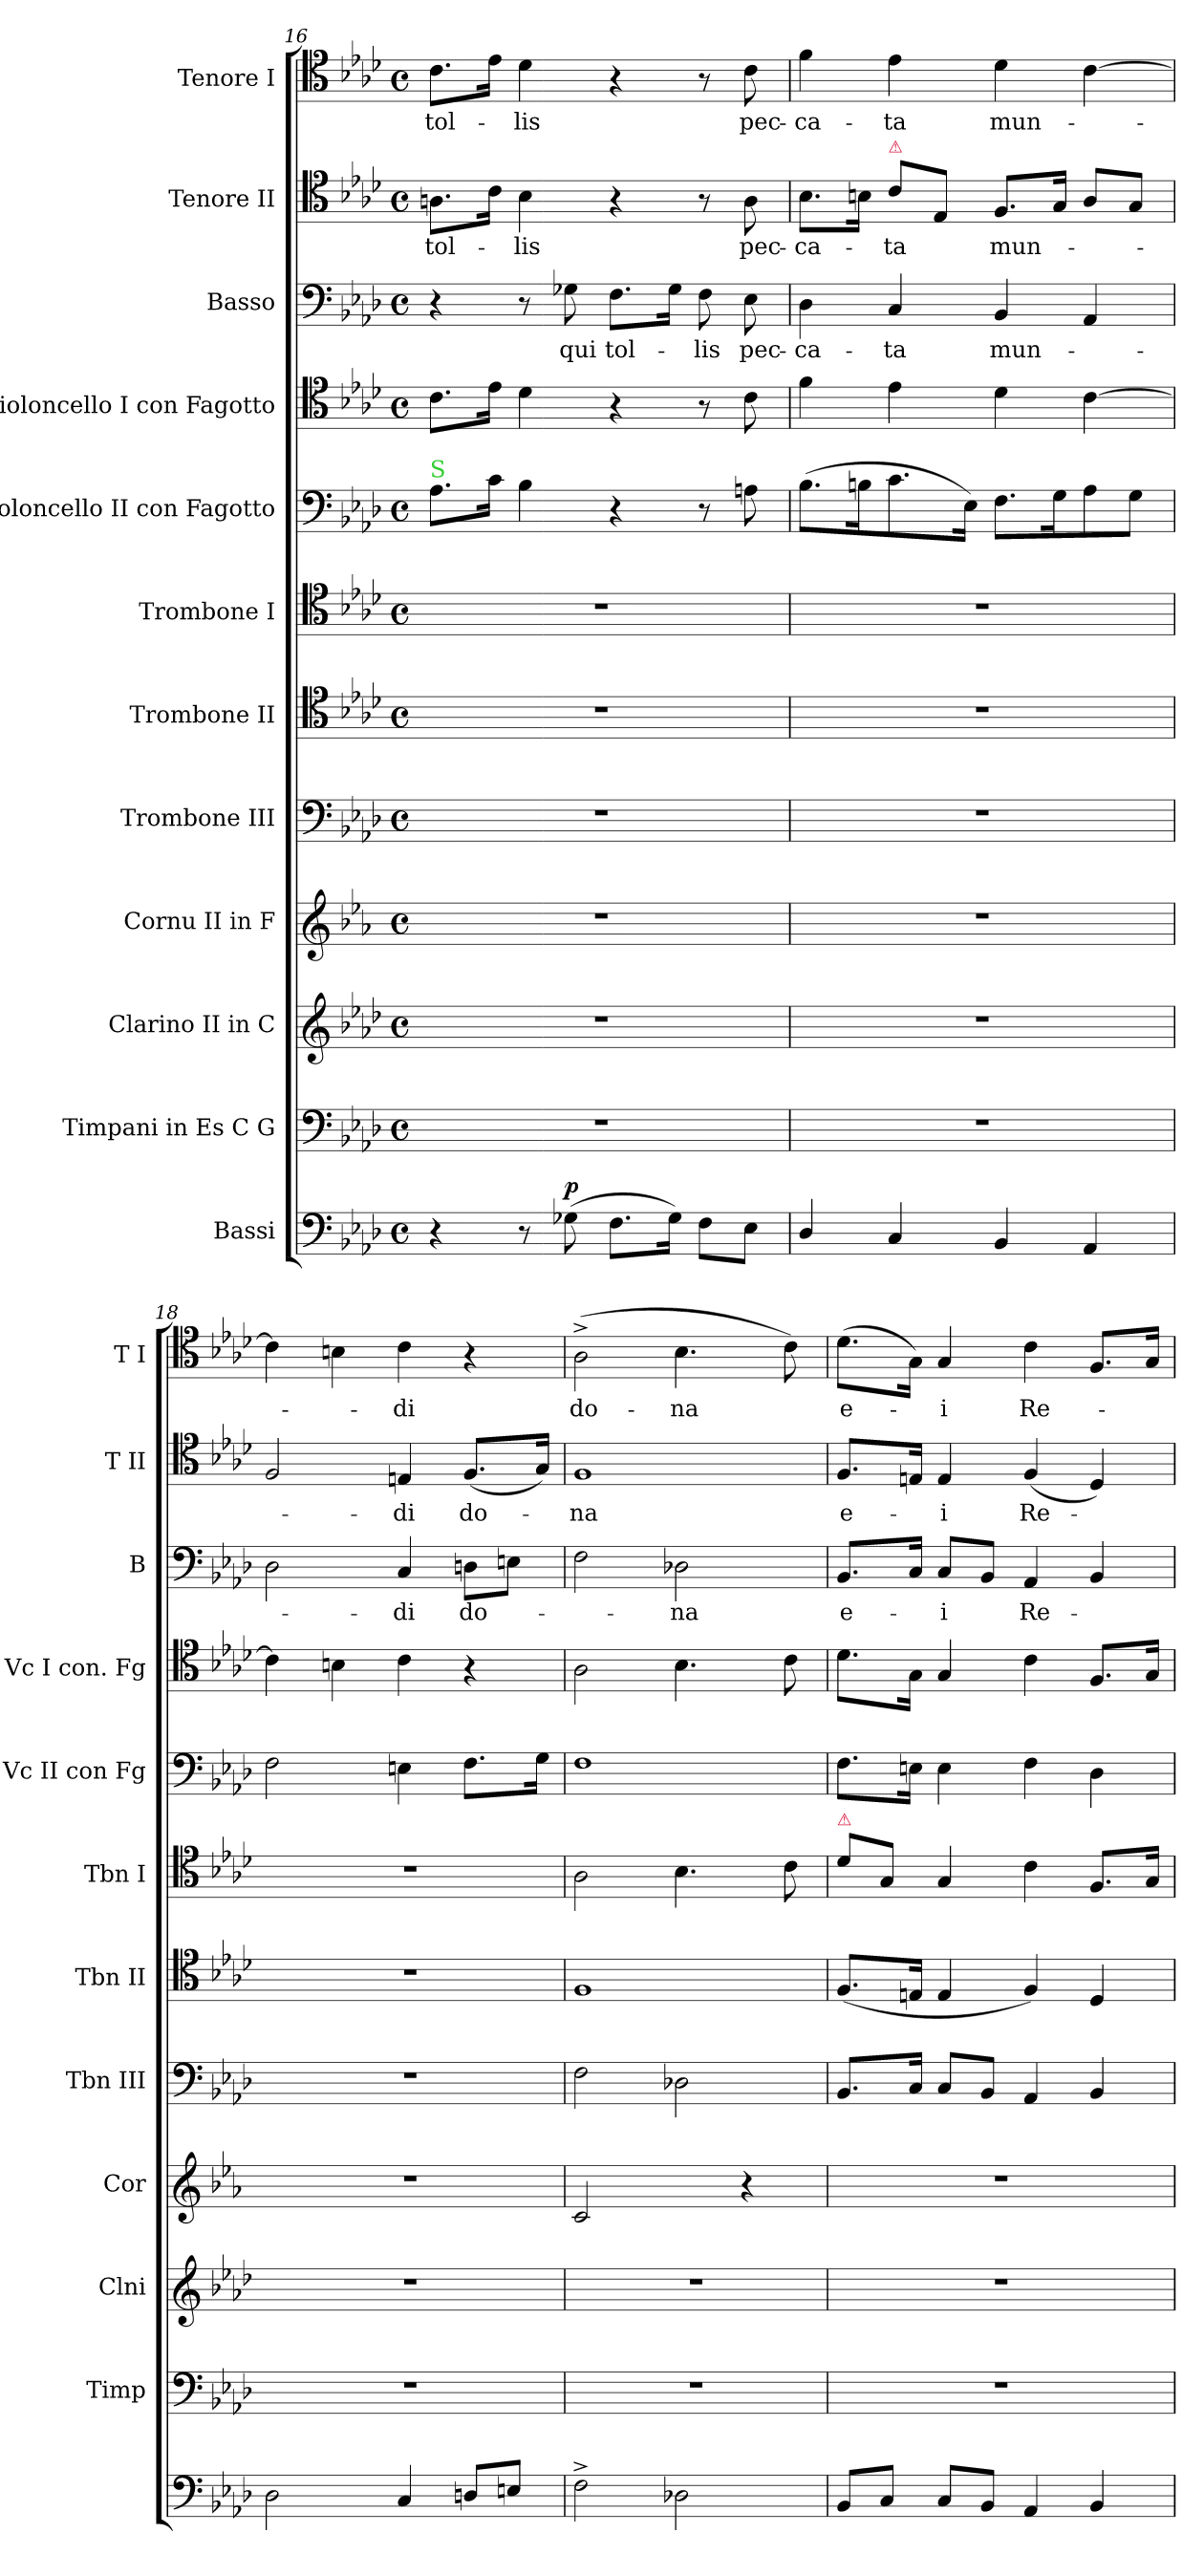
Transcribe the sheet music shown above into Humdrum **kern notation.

**kern	**dynam	**kern	**kern	**kern	**kern	**kern	**kern	**kern	**kern	**kern	**text	**kern	**text	**kern	**text
*part12	*part12	*part11	*part10	*part9	*part8	*part7	*part6	*part5	*part4	*part3	*part3	*part2	*part2	*part1	*part1
*staff12	*staff12	*staff11	*staff10	*staff9	*staff8	*staff7	*staff6	*staff5	*staff4	*staff3	*staff3	*staff2	*staff2	*staff1	*staff1
*I"Bassi	*	*I"Timpani in Es C G	*I"Clarino II in C	*I"Cornu II in F	*I"Trombone III	*I"Trombone II	*I"Trombone I	*I"Violoncello II con Fagotto	*I"Violoncello I con Fagotto	*I"Basso	*	*I"Tenore II	*	*I"Tenore I	*
*	*	*I'Timp	*I'Clni	*I'Cor	*I'Tbn III	*I'Tbn II	*I'Tbn I	*I'Vc II con Fg	*I'Vc I con. Fg	*I'B	*	*I'T II	*	*I'T I	*
*clefF4	*	*clefF4	*clefG2	*clefG2	*clefF4	*clefC4	*clefC4	*clefF4	*clefC4	*clefF4	*	*clefC4	*	*clefC4	*
*	*	*	*	*ITrd4c7	*	*	*	*	*	*	*	*	*	*	*
*k[b-e-a-d-]	*	*k[b-e-a-d-]	*k[b-e-a-d-]	*k[b-e-a-d-]	*k[b-e-a-d-]	*k[b-e-a-d-]	*k[b-e-a-d-]	*k[b-e-a-d-]	*k[b-e-a-d-]	*k[b-e-a-d-]	*	*k[b-e-a-d-]	*	*k[b-e-a-d-]	*
*f:	*	*f:	*f:	*f:	*f:	*f:	*f:	*f:	*f:	*f:	*	*f:	*	*f:	*
*M4/4	*	*M4/4	*M4/4	*M4/4	*M4/4	*M4/4	*M4/4	*M4/4	*M4/4	*M4/4	*	*M4/4	*	*M4/4	*
*met(c)	*	*met(c)	*met(c)	*met(c)	*met(c)	*met(c)	*met(c)	*met(c)	*met(c)	*met(c)	*	*met(c)	*	*met(c)	*
=16	=16	=16	=16	=16	=16	=16	=16	=16	=16	=16	=16	=16	=16	=16	=16
!	!	!	!	!	!	!	!	!LO:TX:a:color=limegreen:t=S	!	!	!	!	!	!	!
4r	.	1r	1r	1r	1r	1r	1r	8.A-\L	8.c\L	4r	.	8.An\L	tol-	8.c\L	tol-
.	.	.	.	.	.	.	.	16c\Jk	16e-\Jk	.	.	16c\Jk	.	16e-\Jk	.
8r	.	.	.	.	.	.	.	4B-\	4d-\	8r	.	4B-\	-lis	4d-\	-lis
!	!LO:DY:a	!	!	!	!	!	!	!	!	!	!	!	!	!	!
(>8G-X\	p	.	.	.	.	.	.	.	.	8G-X\	qui	.	.	.	.
8.F\L	.	.	.	.	.	.	.	4r	4r	8.F\L	tol-	4r	.	4r	.
16G-\Jk)	.	.	.	.	.	.	.	.	.	16G-\Jk	.	.	.	.	.
8F\L	.	.	.	.	.	.	.	8r	8r	8F\	-lis	8r	.	8r	.
8E-\J	.	.	.	.	.	.	.	8An\	8c\	8E-\	pec-	8A\	pec-	8c\	pec-
=17	=17	=17	=17	=17	=17	=17	=17	=17	=17	=17	=17	=17	=17	=17	=17
4D-/	.	1r	1r	1r	1r	1r	1r	(>8.B-\L	4f\	4D-\	-ca-	8.B-\L	-ca-	4f\	-ca-
.	.	.	.	.	.	.	.	16Bn\K	.	.	.	16Bn\Jk	.	.	.
!	!	!	!	!	!	!	!	!	!	!	!	!LO:TX:a:color=crimson:t=⚠	!	!	!
4C/	.	.	.	.	.	.	.	8.c\	4e-\	4C/	-ta	8c\L	-ta	4e-\	-ta
.	.	.	.	.	.	.	.	.	.	.	.	8E-/J	.	.	.
.	.	.	.	.	.	.	.	16E-\Jk)	.	.	.	.	.	.	.
4BB-/	.	.	.	.	.	.	.	8.F\L	4d-\	4BB-/	mun-	8.F/L	mun-	4d-\	mun-
.	.	.	.	.	.	.	.	16G\K	.	.	.	16G/Jk	.	.	.
4AA-/	.	.	.	.	.	.	.	8A-\	[4c\	4AA-/	.	8A-\L	.	[4c\	.
.	.	.	.	.	.	.	.	8G\J	.	.	.	8G/J	.	.	.
=18	=18	=18	=18	=18	=18	=18	=18	=18	=18	=18	=18	=18	=18	=18	=18
2D-\	.	1r	1r	1r	1r	1r	1r	2F\	4c\]	2D-\	.	2F/	.	4c\]	.
.	.	.	.	.	.	.	.	.	4Bn\	.	.	.	.	4Bn\	.
4C/	.	.	.	.	.	.	.	4En\	4c\	4C/	-di	4En/	-di	4c\	-di
8Dn/L	.	.	.	.	.	.	.	8.F\L	4r	8Dn\L	do-	(<8.F/L	do-	4r	.
8En/J	.	.	.	.	.	.	.	.	.	8En\J	.	.	.	.	.
.	.	.	.	.	.	.	.	16G\Jk	.	.	.	16G/Jk)	.	.	.
=19	=19	=19	=19	=19	=19	=19	=19	=19	=19	=19	=19	=19	=19	=19	=19
!	!	!	!	!LO:N:vis=2	!	!	!	!	!	!	!	!	!	!	!
2F^\	.	1r	1r	2.F/	2F\	1F/	2A-\	1F\	2A-\	2F\	.	1F/	-na	(>2A-^\	do-
2D-X\	.	.	.	.	2D-X\	.	4.B-\	.	4.B-\	2D-X\	-na	.	.	4.B-\	-na
.	.	.	.	4r	.	.	.	.	.	.	.	.	.	.	.
.	.	.	.	.	.	.	8c\	.	8c\	.	.	.	.	8c\)	.
=20	=20	=20	=20	=20	=20	=20	=20	=20	=20	=20	=20	=20	=20	=20	=20
!	!	!	!	!	!	!	!LO:TX:a:color=crimson:t=⚠	!	!	!	!	!	!	!	!
8BB-/L	.	1r	1r	1r	8.BB-/L	(<8.F/L	8d-\L	8.F\L	8.d-\L	8.BB-/L	e-	8.F/L	e-	(>8.d-\L	e-
8C/J	.	.	.	.	.	.	8G/J	.	.	.	.	.	.	.	.
.	.	.	.	.	16C/Jk	16En/Jk	.	16En\Jk	16G\Jk	16C/Jk	.	16En/Jk	.	16G\Jk)	.
8C/L	.	.	.	.	8C/L	4E/	4G/	4E\	4G/	8C/L	-i	4E/	-i	4G/	-i
8BB-/J	.	.	.	.	8BB-/J	.	.	.	.	8BB-/J	.	.	.	.	.
4AA-/	.	.	.	.	4AA-/	4F/)	4c\	4F\	4c\	4AA-/	Re-	(<4F/	Re-	4c\	Re-
4BB-/	.	.	.	.	4BB-/	4D-/	8.F/L	4D-\	8.F/L	4BB-/	.	4D-/)	.	8.F/L	.
.	.	.	.	.	.	.	16G/Jk	.	16G/Jk	.	.	.	.	16G/Jk	.
=	=	=	=	=	=	=	=	=	=	=	=	=	=	=	=
*-	*-	*-	*-	*-	*-	*-	*-	*-	*-	*-	*-	*-	*-	*-	*-
